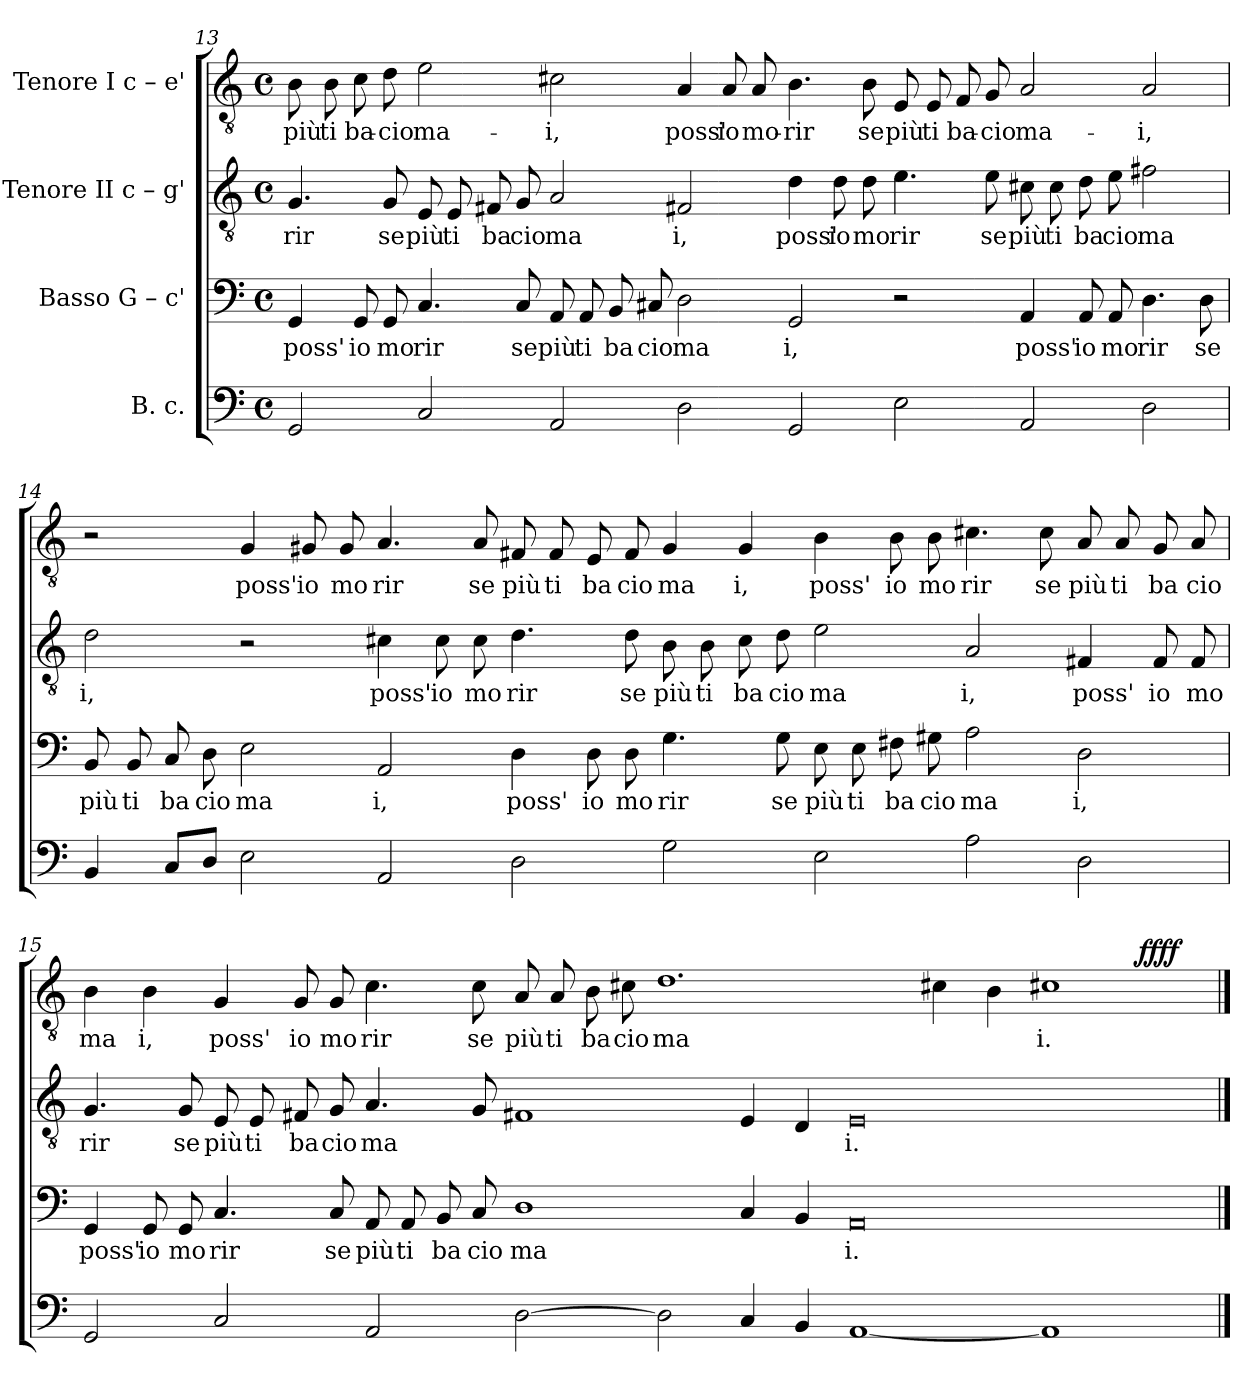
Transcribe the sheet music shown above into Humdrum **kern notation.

**kern	**kern	**text	**kern	**text	**kern	**text	**dynam
*part4	*part3	*part3	*part2	*part2	*part1	*part1	*part1
*staff4	*staff3	*staff3	*staff2	*staff2	*staff1	*staff1	*staff1
*I"B. c.	*I"Basso  G – c'	*	*I"Tenore II  c – g'	*	*I"Tenore I  c – e'	*	*
!!LO:LB:g=z
*clefF4	*clefF4	*	*clefGv2	*	*clefGv2	*	*
*k[]	*k[]	*	*k[]	*	*k[]	*	*
*C:	*C:	*	*C:	*	*C:	*	*
*M4/4	*M4/4	*	*M4/4	*	*M4/4	*	*
*met(c)	*met(c)	*	*met(c)	*	*met(c)	*	*
=13	=13	=13	=13	=13	=13	=13	=13
!	!	!LO:LY:b:rj	!	!LO:LY:b:rj	!	!LO:LY:b:cj	!
2GG/	4GG/	poss'	4.G/	rir	8B\	più	.
!	!	!	!	!	!	!LO:LY:b:cj	!
.	.	.	.	.	8B\	ti	.
!	!	!LO:LY:b:rj	!	!	!	!LO:LY:b:cj	!
.	8GG/	io	.	.	8c\	ba-	.
!	!	!LO:LY:b:rj	!	!LO:LY:b:rj	!	!LO:LY:b:cj	!
.	8GG/	mo	8G/	se	8d\	-cio	.
!	!	!LO:LY:b:rj	!	!LO:LY:b:rj	!	!LO:LY:b:cj	!
2C/	4.C/	rir	8E/	più	2e\	ma-	.
!	!	!	!	!LO:LY:b:rj	!	!	!
.	.	.	8E/	ti	.	.	.
!	!	!	!	!LO:LY:b:rj	!	!	!
.	.	.	8F#X/	ba	.	.	.
!	!	!LO:LY:b:rj	!	!LO:LY:b:rj	!	!	!
.	8C/	se	8G/	cio	.	.	.
!	!	!LO:LY:b:rj	!	!LO:LY:b:rj	!	!LO:LY:b:cj	!
2AA/	8AA/	più	2A/	ma	2c#X\	-i,	.
!	!	!LO:LY:b:rj	!	!	!	!	!
.	8AA/	ti	.	.	.	.	.
!	!	!LO:LY:b:rj	!	!	!	!	!
.	8BB/	ba	.	.	.	.	.
!	!	!LO:LY:b:rj	!	!	!	!	!
.	8C#X/	cio	.	.	.	.	.
!	!	!LO:LY:b:rj	!	!LO:LY:b:rj	!	!LO:LY:b:cj	!
2D\	2D\	ma	2F#X/	i,	4A/	poss'	.
!	!	!	!	!	!	!LO:LY:b:cj	!
.	.	.	.	.	8A/	io	.
!	!	!	!	!	!	!LO:LY:b:cj	!
.	.	.	.	.	8A/	mo-	.
!	!	!LO:LY:b:rj	!	!LO:LY:b:rj	!	!LO:LY:b:cj	!
2GG/	2GG/	i,	4d\	poss'	4.B\	-rir	.
!	!	!	!	!LO:LY:b:rj	!	!	!
.	.	.	8d\	io	.	.	.
!	!	!	!	!LO:LY:b:rj	!	!LO:LY:b:cj	!
.	.	.	8d\	mo	8B\	se	.
!	!	!	!	!LO:LY:b:rj	!	!LO:LY:b:cj	!
2E\	2r	.	4.e\	rir	8E/	più	.
!	!	!	!	!	!	!LO:LY:b:cj	!
.	.	.	.	.	8E/	ti	.
!	!	!	!	!	!	!LO:LY:b:cj	!
.	.	.	.	.	8F/	ba-	.
!	!	!	!	!LO:LY:b:rj	!	!LO:LY:b:cj	!
.	.	.	8e\	se	8G/	-cio	.
!	!	!LO:LY:b:rj	!	!LO:LY:b:rj	!	!LO:LY:b:cj	!
2AA/	4AA/	poss'	8c#X\	più	2A/	ma-	.
!	!	!	!	!LO:LY:b:rj	!	!	!
.	.	.	8c#\	ti	.	.	.
!	!	!LO:LY:b:rj	!	!LO:LY:b:rj	!	!	!
.	8AA/	io	8d\	ba	.	.	.
!	!	!LO:LY:b:rj	!	!LO:LY:b:rj	!	!	!
.	8AA/	mo	8e\	cio	.	.	.
!	!	!LO:LY:b:rj	!	!LO:LY:b:rj	!	!LO:LY:b:cj	!
2D\	4.D\	rir	2f#X\	ma	2A/	-i,	.
!	!	!LO:LY:b:rj	!	!	!	!	!
.	8D\	se	.	.	.	.	.
!!LO:LB:g=z
=14	=14	=14	=14	=14	=14	=14	=14
!	!	!LO:LY:b:rj	!	!LO:LY:b:rj	!	!	!
4BB/	8BB/	più	2d\	i,	2r	.	.
!	!	!LO:LY:b:rj	!	!	!	!	!
.	8BB/	ti	.	.	.	.	.
!	!	!LO:LY:b:rj	!	!	!	!	!
8C/L	8C/	ba	.	.	.	.	.
!	!	!LO:LY:b:rj	!	!	!	!	!
8D/J	8D\	cio	.	.	.	.	.
!	!	!LO:LY:b:rj	!	!	!	!LO:LY:b:cj	!
2E\	2E\	ma	2r	.	4G/	poss'	.
!	!	!	!	!	!	!LO:LY:b:cj	!
.	.	.	.	.	8G#X/	io	.
!	!	!	!	!	!	!LO:LY:b:cj	!
.	.	.	.	.	8G#/	mo	.
!	!	!LO:LY:b:rj	!	!LO:LY:b:rj	!	!LO:LY:b:cj	!
2AA/	2AA/	i,	4c#X\	poss'	4.A/	rir	.
!	!	!	!	!LO:LY:b:rj	!	!	!
.	.	.	8c#\	io	.	.	.
!	!	!	!	!LO:LY:b:rj	!	!LO:LY:b:cj	!
.	.	.	8c#\	mo	8A/	se	.
!	!	!LO:LY:b:rj	!	!LO:LY:b:rj	!	!LO:LY:b:cj	!
2D\	4D\	poss'	4.d\	rir	8F#X/	più	.
!	!	!	!	!	!	!LO:LY:b:cj	!
.	.	.	.	.	8F#/	ti	.
!	!	!LO:LY:b:rj	!	!	!	!LO:LY:b:cj	!
.	8D\	io	.	.	8E/	ba	.
!	!	!LO:LY:b:rj	!	!LO:LY:b:rj	!	!LO:LY:b:cj	!
.	8D\	mo	8d\	se	8F#/	cio	.
!	!	!LO:LY:b:rj	!	!LO:LY:b:rj	!	!LO:LY:b:cj	!
2G\	4.G\	rir	8B\	più	4G#/	ma	.
!	!	!	!	!LO:LY:b:rj	!	!	!
.	.	.	8B\	ti	.	.	.
!	!	!	!	!LO:LY:b:rj	!	!LO:LY:b:cj	!
.	.	.	8c#\	ba	4G#/	i,	.
!	!	!LO:LY:b:rj	!	!LO:LY:b:rj	!	!	!
.	8G\	se	8d\	cio	.	.	.
!	!	!LO:LY:b:rj	!	!LO:LY:b:rj	!	!LO:LY:b:cj	!
2E\	8E\	più	2e\	ma	4B\	poss'	.
!	!	!LO:LY:b:rj	!	!	!	!	!
.	8E\	ti	.	.	.	.	.
!	!	!LO:LY:b:rj	!	!	!	!LO:LY:b:cj	!
.	8F#X\	ba	.	.	8B\	io	.
!	!	!LO:LY:b:rj	!	!	!	!LO:LY:b:cj	!
.	8G#X\	cio	.	.	8B\	mo	.
!	!	!LO:LY:b:rj	!	!LO:LY:b:rj	!	!LO:LY:b:cj	!
2A\	2A\	ma	2A/	i,	4.c#X\	rir	.
!	!	!	!	!	!	!LO:LY:b:cj	!
.	.	.	.	.	8c#\	se	.
!	!	!LO:LY:b:rj	!	!LO:LY:b:rj	!	!LO:LY:b:cj	!
2D\	2D\	i,	4F#X/	poss'	8A/	più	.
!	!	!	!	!	!	!LO:LY:b:cj	!
.	.	.	.	.	8A/	ti	.
!	!	!	!	!LO:LY:b:rj	!	!LO:LY:b:cj	!
.	.	.	8F#/	io	8G#/	ba	.
!	!	!	!	!LO:LY:b:rj	!	!LO:LY:b:cj	!
.	.	.	8F#/	mo	8A/	cio	.
!!LO:PB:g=z
=15	=15	=15	=15	=15	=15	=15	=15
!	!	!LO:LY:b:rj	!	!LO:LY:b:rj	!	!LO:LY:b:cj	!
*	*	*	*	*	*^	*	*
2GG/	4GG/	poss'	4.G/	rir	4B\	1ryy	ma	.
!	!	!LO:LY:b:rj	!	!	!	!	!LO:LY:b:cj	!
.	8GG/	io	.	.	4B\	.	i,	.
!	!	!LO:LY:b:rj	!	!LO:LY:b:rj	!	!	!	!
.	8GG/	mo	8G/	se	.	.	.	.
!	!	!LO:LY:b:rj	!	!LO:LY:b:rj	!	!	!LO:LY:b:cj	!
2C/	4.C/	rir	8E/	più	4G/	.	poss'	.
!	!	!	!	!LO:LY:b:rj	!	!	!	!
.	.	.	8E/	ti	.	.	.	.
!	!	!	!	!LO:LY:b:rj	!	!	!LO:LY:b:cj	!
.	.	.	8F#X/	ba	8G/	.	io	.
!	!	!LO:LY:b:rj	!	!LO:LY:b:rj	!	!	!LO:LY:b:cj	!
.	8C/	se	8G/	cio	8G/	.	mo	.
!	!	!LO:LY:b:rj	!	!LO:LY:b:rj	!	!	!LO:LY:b:cj	!
2AA/	8AA/	più	4.A/	ma	4.c\	1ryy	rir	.
!	!	!LO:LY:b:rj	!	!	!	!	!	!
.	8AA/	ti	.	.	.	.	.	.
!	!	!LO:LY:b:rj	!	!	!	!	!	!
.	8BB/	ba	.	.	.	.	.	.
!	!	!LO:LY:b:rj	!	!LO:LY:b:rj	!	!	!LO:LY:b:cj	!
.	8C/	cio	8G/	.	8c\	.	se	.
!	!	!LO:LY:b:rj	!	!LO:LY:b:rj	!	!	!LO:LY:b:cj	!
[>2D\	1D	ma	1F#X	.	8A/	.	più	.
!	!	!	!	!	!	!	!LO:LY:b:cj	!
.	.	.	.	.	8A/	.	ti	.
!	!	!	!	!	!	!	!LO:LY:b:cj	!
.	.	.	.	.	8B\	.	ba	.
!	!	!	!	!	!	!	!LO:LY:b:cj	!
.	.	.	.	.	8c#X\	.	cio	.
!	!	!	!	!	!	!	!LO:LY:b:cj	!
2D\]	.	.	.	.	1.d	1ryy	ma	.
!	!	!LO:LY:b:rj	!	!LO:LY:b:rj	!	!	!	!
4C/	4C/	.	4E/	.	.	.	.	.
!	!	!LO:LY:b:rj	!	!LO:LY:b:rj	!	!	!	!
4BB/	4BB/	.	4D/	.	.	.	.	.
!	!	!LO:LY:b:rj	!	!LO:LY:b:rj	!	!	!	!
[<1AA	0AA	i.	0E	i.	.	1ryy	.	.
!	!	!	!	!	!	!	!LO:LY:b:cj	!
.	.	.	.	.	4c#X\	.	.	.
!	!	!	!	!	!	!	!LO:LY:b:cj	!
.	.	.	.	.	4B\	.	.	.
!	!	!	!	!	!	!	!LO:LY:b:cj	!
1AA]	.	.	.	.	1c#X	2ryy	i.	.
.	.	.	.	.	.	32ryy	.	.
!	!	!	!	!	!	!	!	!LO:DY:b
.	.	.	.	.	.	4...ryy	.	ffff
*	*	*	*	*	*v	*v	*	*
==	==	==	==	==	==	==	==
*-	*-	*-	*-	*-	*-	*-	*-
